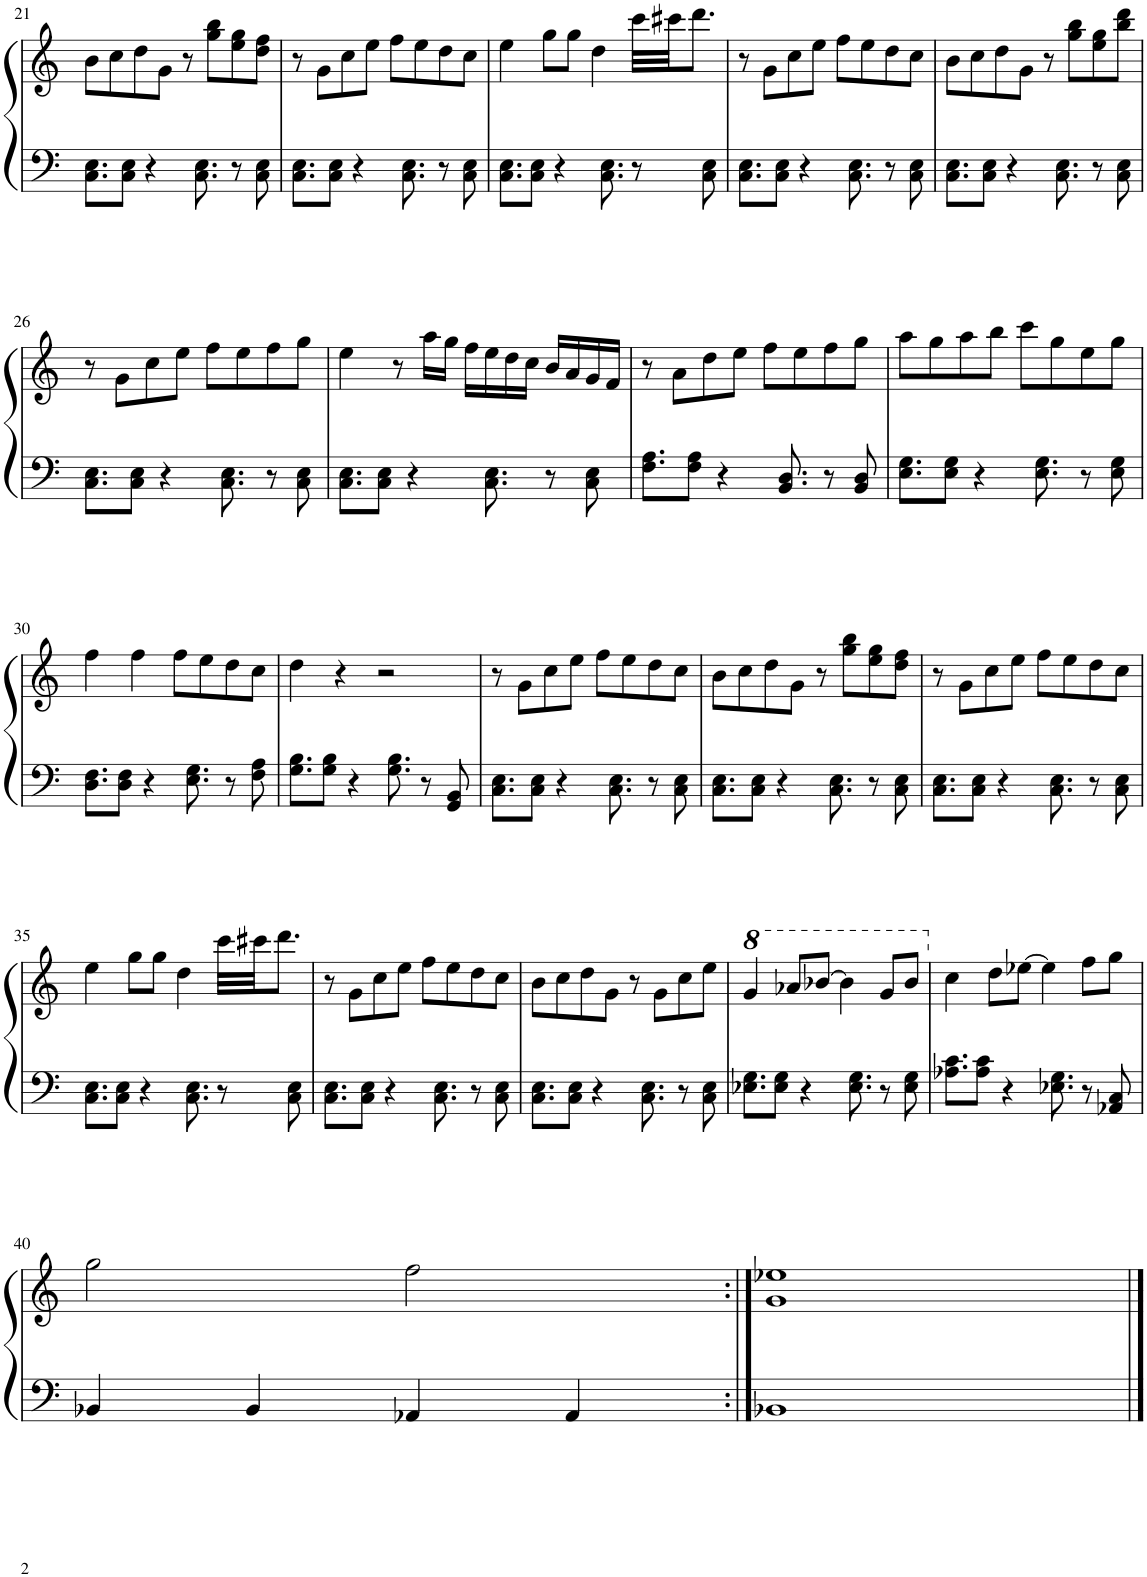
**kern	**kern
*part1	*part1
*staff2	*staff1
*I"鋼琴	*
!!LO:PB:g=z
*clefF4	*clefG2
*k[]	*k[]
*M4/4	*M4/4
=21	=21
8.C\ 8.E\L	8b\L
.	8cc\
8C\ 8E\J	.
.	8dd\
4r	.
.	8g\J
.	8r
8.C\ 8.E\	.
.	8gg\ 8bb\L
8r	8ee\ 8gg\
8C\ 8E\	8dd\ 8ff\J
=22	=22
8.C\ 8.E\L	8r
.	8g\L
8C\ 8E\J	.
.	8cc\
4r	.
.	8ee\J
.	8ff\L
8.C\ 8.E\	.
.	8ee\
8r	8dd\
8C\ 8E\	8cc\J
=23	=23
8.C\ 8.E\L	4ee\
8C\ 8E\J	.
.	8gg\L
4r	.
.	8gg\J
.	4dd\
8.C\ 8.E\	.
8r	32ccc\LLL
.	32ccc#X\JJ
.	8.ddd\J
8C\ 8E\	.
=24	=24
8.C\ 8.E\L	8r
.	8g\L
8C\ 8E\J	.
.	8cc\
4r	.
.	8ee\J
.	8ff\L
8.C\ 8.E\	.
.	8ee\
8r	8dd\
8C\ 8E\	8cc\J
=25	=25
8.C\ 8.E\L	8b\L
.	8cc\
8C\ 8E\J	.
.	8dd\
4r	.
.	8g\J
.	8r
8.C\ 8.E\	.
.	8gg\ 8bb\L
8r	8ee\ 8gg\
8C\ 8E\	8bb\ 8ddd\J
!!LO:LB:g=z
=26	=26
8.C\ 8.E\L	8r
.	8g\L
8C\ 8E\J	.
.	8cc\
4r	.
.	8ee\J
.	8ff\L
8.C\ 8.E\	.
.	8ee\
8r	8ff\
8C\ 8E\	8gg\J
=27	=27
8.C\ 8.E\L	4ee\
8C\ 8E\J	.
.	8r
4r	.
.	16aa\LL
.	16gg\JJ
.	16ff\LL
8.C\ 8.E\	16ee\
.	16dd\
.	16cc\JJ
8r	16b/LL
.	16a/
8C\ 8E\	16g/
.	16f/JJ
=28	=28
8.F\ 8.A\L	8r
.	8a\L
8F\ 8A\J	.
.	8dd\
4r	.
.	8ee\J
.	8ff\L
8.BB/ 8.D/	.
.	8ee\
8r	8ff\
8BB/ 8D/	8gg\J
=29	=29
8.E\ 8.G\L	8aa\L
.	8gg\
8E\ 8G\J	.
.	8aa\
4r	.
.	8bb\J
.	8ccc\L
8.E\ 8.G\	.
.	8gg\
8r	8ee\
8E\ 8G\	8gg\J
!!LO:LB:g=z
=30	=30
8.D\ 8.F\L	4ff\
8D\ 8F\J	.
.	4ff\
4r	.
.	8ff\L
8.E\ 8.G\	.
.	8ee\
8r	8dd\
8F\ 8A\	8cc\J
=31	=31
8.G\ 8.B\L	4dd\
8G\ 8B\J	.
.	4r
4r	.
.	2r
8.G\ 8.B\	.
8r	.
8GG/ 8BB/	.
=32	=32
8.C\ 8.E\L	8r
.	8g\L
8C\ 8E\J	.
.	8cc\
4r	.
.	8ee\J
.	8ff\L
8.C\ 8.E\	.
.	8ee\
8r	8dd\
8C\ 8E\	8cc\J
=33	=33
8.C\ 8.E\L	8b\L
.	8cc\
8C\ 8E\J	.
.	8dd\
4r	.
.	8g\J
.	8r
8.C\ 8.E\	.
.	8gg\ 8bb\L
8r	8ee\ 8gg\
8C\ 8E\	8dd\ 8ff\J
=34	=34
8.C\ 8.E\L	8r
.	8g\L
8C\ 8E\J	.
.	8cc\
4r	.
.	8ee\J
.	8ff\L
8.C\ 8.E\	.
.	8ee\
8r	8dd\
8C\ 8E\	8cc\J
!!LO:LB:g=z
=35	=35
8.C\ 8.E\L	4ee\
8C\ 8E\J	.
.	8gg\L
4r	.
.	8gg\J
.	4dd\
8.C\ 8.E\	.
8r	32ccc\LLL
.	32ccc#X\JJ
.	8.ddd\J
8C\ 8E\	.
=36	=36
8.C\ 8.E\L	8r
.	8g\L
8C\ 8E\J	.
.	8cc\
4r	.
.	8ee\J
.	8ff\L
8.C\ 8.E\	.
.	8ee\
8r	8dd\
8C\ 8E\	8cc\J
=37	=37
8.C\ 8.E\L	8b\L
.	8cc\
8C\ 8E\J	.
.	8dd\
4r	.
.	8g\J
.	8r
8.C\ 8.E\	.
.	8g\L
8r	8cc\
8C\ 8E\	8ee\J
=38	=38
*	*8va
8.E-X\ 8.G\L	4gg/
8E-\ 8G\J	.
.	8aa-X/L
4r	.
.	[8bb-X/J
.	4bb-\]
8.E-\ 8.G\	.
8r	8gg/L
8E-\ 8G\	8bb-/J
=39	=39
*	*X8va
8.A-X\ 8.c\L	4cc\
8A-\ 8c\J	.
.	8dd\L
4r	.
.	[8ee-X\J
.	4ee-\]
8.E-X\ 8.G\	.
8r	8ff\L
8AA-X/ 8C/	8gg\J
!!LO:LB:g=z
=40	=40
4BB-X/	2gg\
4BB-/	.
4AA-X/	2ff\
4AA-/	.
=41:|!	=41:|!
1BB-X	1g 1ee-X
==	==
*-	*-
